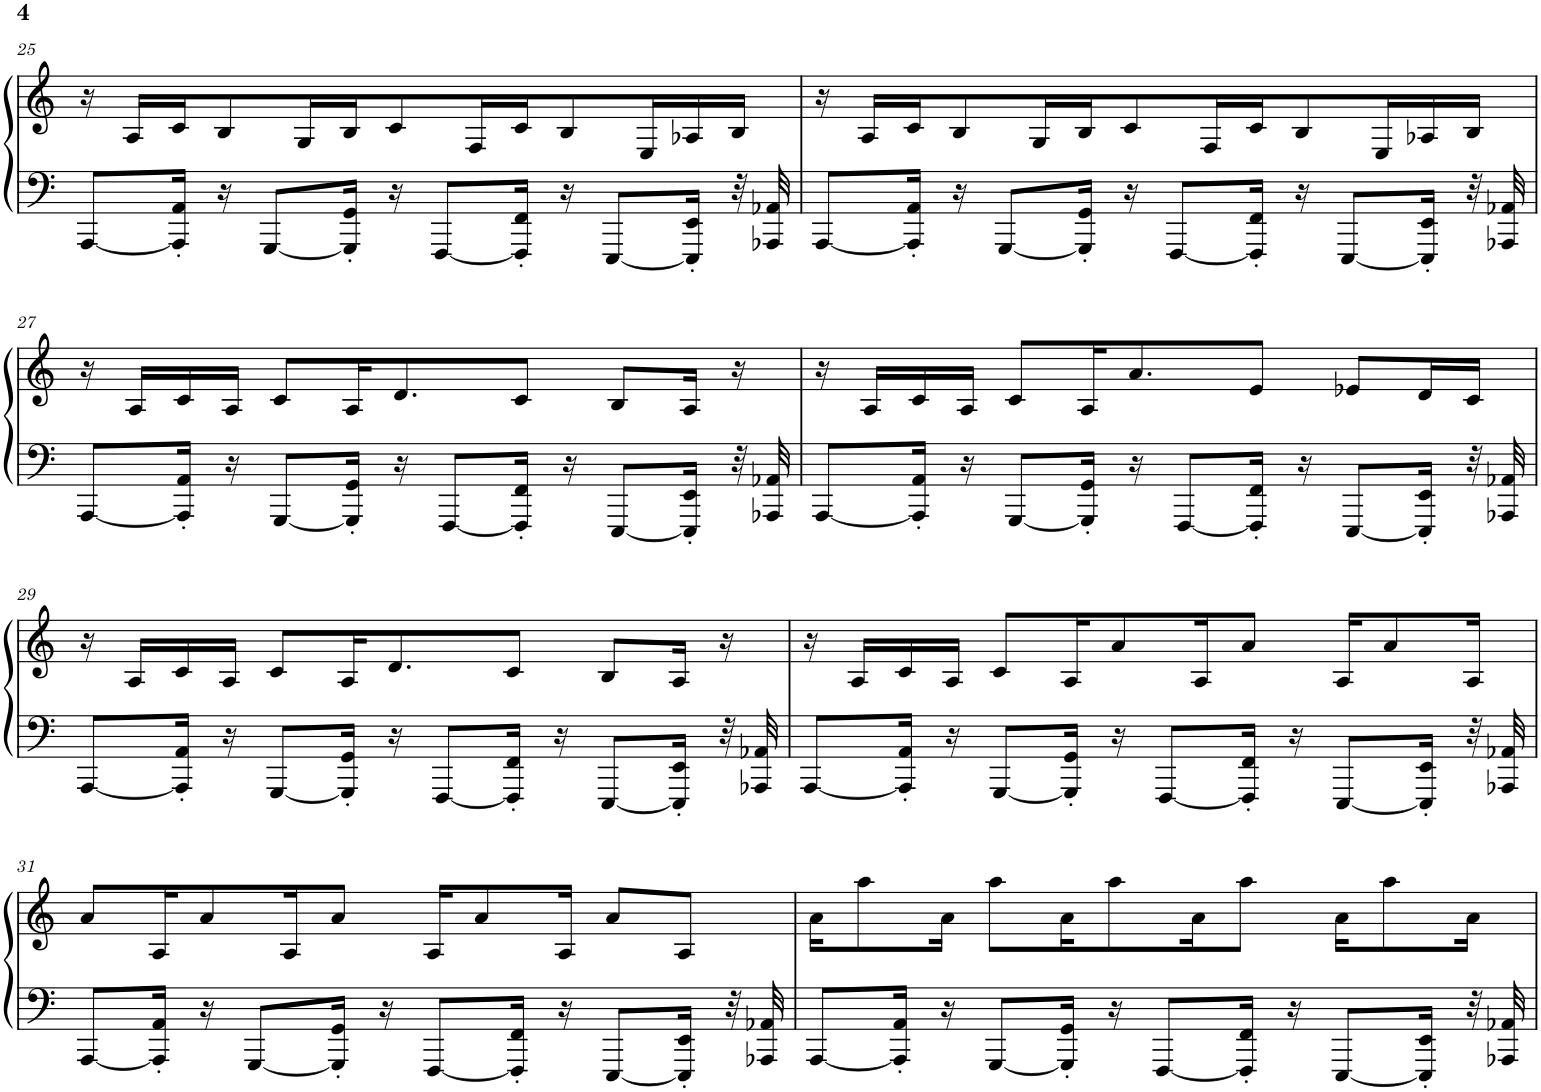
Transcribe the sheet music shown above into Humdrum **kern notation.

**kern	**kern
*part1	*part1
*staff2	*staff1
*I"Piano	*
*I'Pno.	*
!!LO:PB:g=z
*clefF4	*clefG2
*k[]	*k[]
*M4/4	*M4/4
=25	=25
[8AAA/L	16r
.	16A/LL
16AAA/]' 16AA/'Jk	16c/J
16r	8B/
[8GGG/L	.
.	16G/L
16GGG/]' 16GG/'Jk	16B/J
16r	8c/
[8FFF/L	.
.	16F/L
16FFF/]' 16FF/'Jk	16c/J
16r	8B/
[8EEE/L	.
.	16E/L
16EEE/]' 16EE/'Jk	16A-X/
32r	16B/JJ
32AAA-X/ 32AA-X/	.
=26	=26
[8AAA/L	16r
.	16A/LL
16AAA/]' 16AA/'Jk	16c/J
16r	8B/
[8GGG/L	.
.	16G/L
16GGG/]' 16GG/'Jk	16B/J
16r	8c/
[8FFF/L	.
.	16F/L
16FFF/]' 16FF/'Jk	16c/J
16r	8B/
[8EEE/L	.
.	16E/L
16EEE/]' 16EE/'Jk	16A-X/
32r	16B/JJ
32AAA-X/ 32AA-X/	.
!!LO:LB:g=z
=27	=27
[8AAA/L	16r
.	16A/LL
16AAA/]' 16AA/'Jk	16c/
16r	16A/JJ
[8GGG/L	8c/L
16GGG/]' 16GG/'Jk	16A/K
16r	8.d/
[8FFF/L	.
16FFF/]' 16FF/'Jk	8c/J
16r	.
[8EEE/L	8B/L
16EEE/]' 16EE/'Jk	16A/Jk
32r	16r
32AAA-X/ 32AA-X/	.
=28	=28
[8AAA/L	16r
.	16A/LL
16AAA/]' 16AA/'Jk	16c/
16r	16A/JJ
[8GGG/L	8c/L
16GGG/]' 16GG/'Jk	16A/K
16r	8.a/
[8FFF/L	.
16FFF/]' 16FF/'Jk	8e/J
16r	.
[8EEE/L	8e-X/L
16EEE/]' 16EE/'Jk	16d/L
32r	16c/JJ
32AAA-X/ 32AA-X/	.
!!LO:LB:g=z
=29	=29
[8AAA/L	16r
.	16A/LL
16AAA/]' 16AA/'Jk	16c/
16r	16A/JJ
[8GGG/L	8c/L
16GGG/]' 16GG/'Jk	16A/K
16r	8.d/
[8FFF/L	.
16FFF/]' 16FF/'Jk	8c/J
16r	.
[8EEE/L	8B/L
16EEE/]' 16EE/'Jk	16A/Jk
32r	16r
32AAA-X/ 32AA-X/	.
=30	=30
[8AAA/L	16r
.	16A/LL
16AAA/]' 16AA/'Jk	16c/
16r	16A/JJ
[8GGG/L	8c/L
16GGG/]' 16GG/'Jk	16A/K
16r	8a/
[8FFF/L	.
.	16A/K
16FFF/]' 16FF/'Jk	8a/J
16r	.
[8EEE/L	16A/KL
.	8a/
16EEE/]' 16EE/'Jk	.
32r	16A/Jk
32AAA-X/ 32AA-X/	.
!!LO:LB:g=z
=31	=31
[8AAA/L	8a/L
16AAA/]' 16AA/'Jk	16A/K
16r	8a/
[8GGG/L	.
.	16A/K
16GGG/]' 16GG/'Jk	8a/J
16r	.
[8FFF/L	16A/KL
.	8a/
16FFF/]' 16FF/'Jk	.
16r	16A/Jk
[8EEE/L	8a/L
16EEE/]' 16EE/'Jk	8A/J
32r	.
32AAA-X/ 32AA-X/	.
=32	=32
[8AAA/L	16a\KL
.	8aa\
16AAA/]' 16AA/'Jk	.
16r	16a\Jk
[8GGG/L	8aa\L
16GGG/]' 16GG/'Jk	16a\K
16r	8aa\
[8FFF/L	.
.	16a\K
16FFF/]' 16FF/'Jk	8aa\J
16r	.
[8EEE/L	16a\KL
.	8aa\
16EEE/]' 16EE/'Jk	.
32r	16a\Jk
32AAA-X/ 32AA-X/	.
=	=
*-	*-
